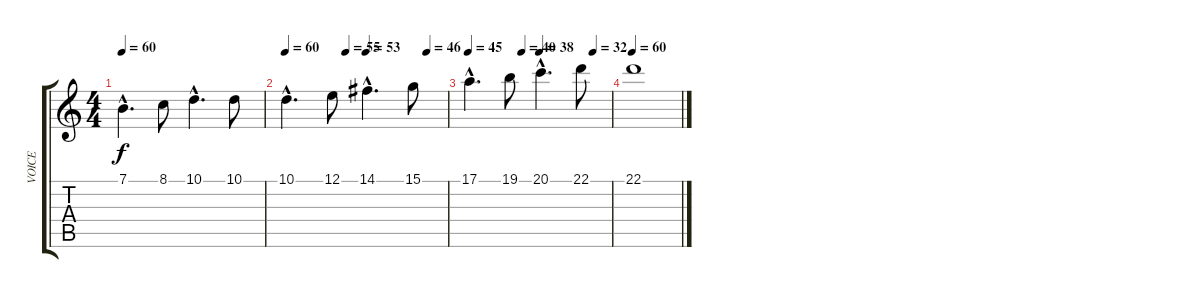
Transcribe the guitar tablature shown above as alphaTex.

\track (" VOICE" " VOICE") {instrument honkytonkpiano}
\staff {score tabs}
\tuning (E4 B3 G3 D3 A2 E2) {hide}
\ts (4 4)
\tempo 60
\clef g2
\ks c
7.1{hac}.4{d dy f} 8.1.8 10.1{hac}.4{d} 10.1.8 |
\tempo 60
\tempo (55 0.375)
\tempo (53 0.5)
\tempo (46 0.875)
10.1{hac}.4{d} 12.1.8 14.1{hac}.4{d} 15.1.8 |
\tempo 45
\tempo (40 0.375)
\tempo (38 0.5)
\tempo (32 0.875)
17.1{hac}.4{d} 19.1.8 20.1{hac}.4{d} 22.1.8 |
\tempo 60
22.1.1
